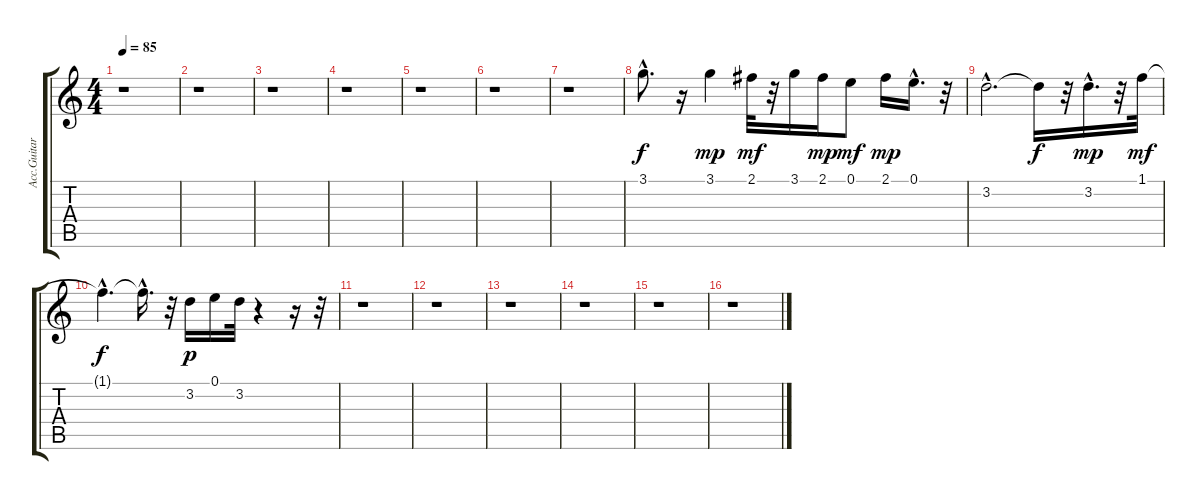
\track ("Acc.Guitar Solo 2   " "Acc.Guitar") {instrument acousticguitarsteel}
\staff {score tabs}
\tuning (E4 B3 G3 D3 A2 E2) {hide}
\ts (4 4)
\tempo 85
\clef g2
\ks c
r.1{dy p} |
r.1 |
r.1 |
r.1 |
r.1 |
r.1 |
r.1 |
3.1{hac}.8{d dy f} r.16 3.1.4{dy mp} 2.1.32{dy mf} r.32 3.1.16 2.1.16{dy mp} 0.1.8{dy mf} 2.1.16{dy mp} 0.1{hac}.16{d} r.32 |
3.2{hac}.2{d} 3.2{t}.16{dy f} r.32 3.2{hac}.16{d dy mp} r.32 1.1.32{dy mf} |
1.1{hac t}.4{d dy f} 1.1{hac t}.16{d} r.32 3.2.16{dy p} 0.1.16 3.2.32 r.4 r.16 r.32 |
r.1 |
r.1 |
r.1 |
r.1 |
r.1 |
r.1
